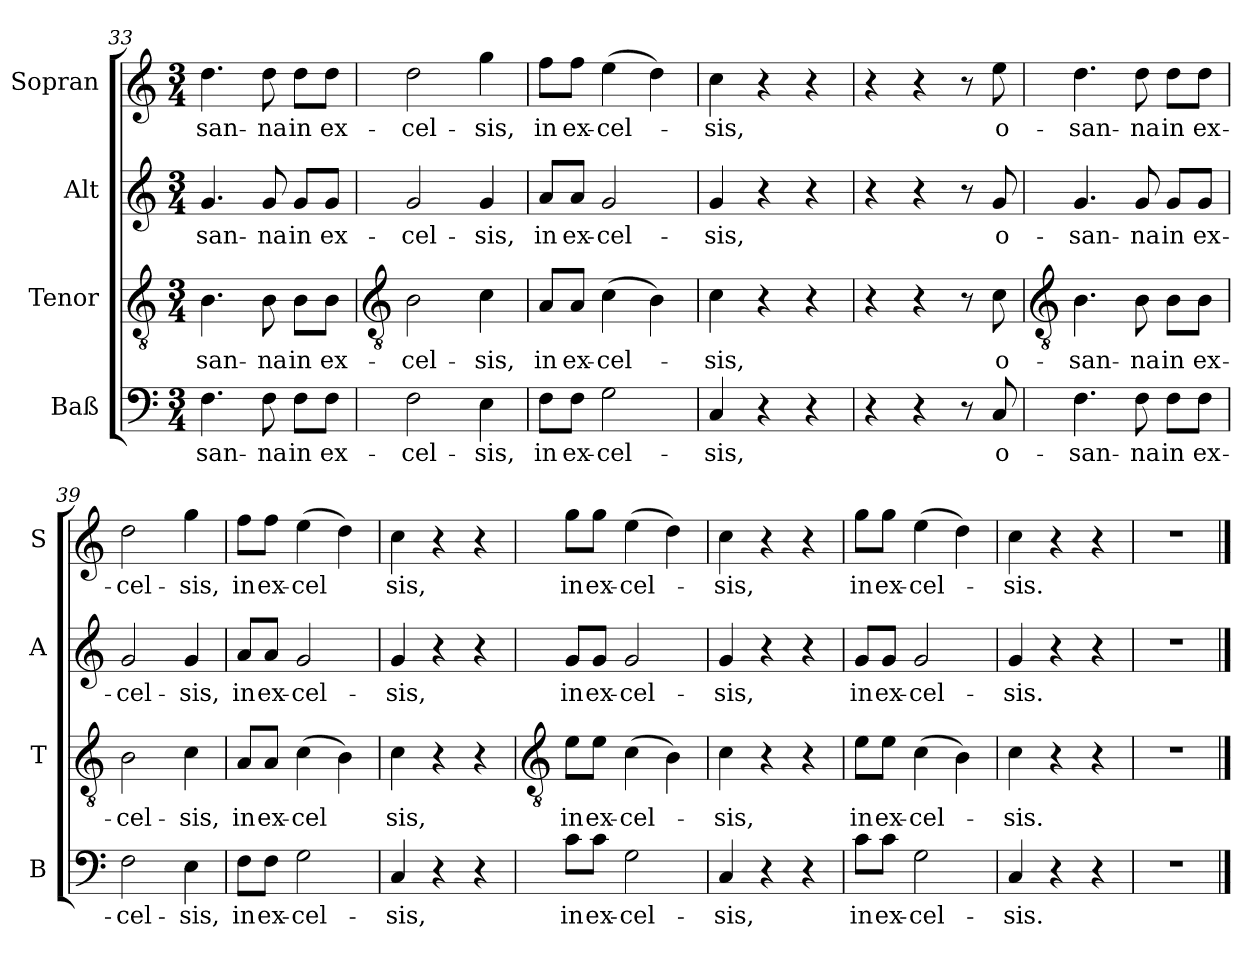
**kern	**text	**kern	**text	**kern	**text	**kern	**text
*part4	*part4	*part3	*part3	*part2	*part2	*part1	*part1
*staff4	*staff4	*staff3	*staff3	*staff2	*staff2	*staff1	*staff1
*I"Baß	*	*I"Tenor	*	*I"Alt	*	*I"Sopran	*
*I'B	*	*I'T	*	*I'A	*	*I'S	*
*clefF4	*	*clefGv2	*	*clefG2	*	*clefG2	*
*k[]	*	*k[]	*	*k[]	*	*k[]	*
*C:	*	*C:	*	*C:	*	*C:	*
*M3/4	*	*M3/4	*	*M3/4	*	*M3/4	*
=33	=33	=33	=33	=33	=33	=33	=33
!	!LO:LY:b	!	!LO:LY:b	!	!LO:LY:b	!	!LO:LY:b
4.F	-san-	4.B	-san-	4.g	-san-	4.dd	-san-
!	!LO:LY:b	!	!LO:LY:b	!	!LO:LY:b	!	!LO:LY:b
8F	-na	8B	-na	8g	-na	8dd	-na
!	!LO:LY:b	!	!LO:LY:b	!	!LO:LY:b	!	!LO:LY:b
8F\L	in	8B\L	in	8g/L	in	8dd\L	in
!	!LO:LY:b	!	!LO:LY:b	!	!LO:LY:b	!	!LO:LY:b
8F\J	ex-	8B\J	ex-	8g/J	ex-	8dd\J	ex-
!!LO:LB:g=z
=34	=34	=34	=34	=34	=34	=34	=34
*	*	*clefGv2	*	*	*	*	*
!	!LO:LY:b	!	!LO:LY:b	!	!LO:LY:b	!	!LO:LY:b
2F	-cel-	2B	-cel-	2g	-cel-	2dd	-cel-
!	!LO:LY:b	!	!LO:LY:b	!	!LO:LY:b	!	!LO:LY:b
4E	-sis,	4c	-sis,	4g	-sis,	4gg	-sis,
=35	=35	=35	=35	=35	=35	=35	=35
!	!LO:LY:b	!	!LO:LY:b	!	!LO:LY:b	!	!LO:LY:b
8F\L	in	8A/L	in	8a/L	in	8ff\L	in
!	!LO:LY:b	!	!LO:LY:b	!	!LO:LY:b	!	!LO:LY:b
8F\J	ex-	8A/J	ex-	8a/J	ex-	8ff\J	ex-
!	!LO:LY:b	!	!LO:LY:b	!	!LO:LY:b	!	!LO:LY:b
2G	-cel-	(>4c	-cel-	2g	-cel-	(>4ee	-cel-
.	.	4B)	.	.	.	4dd)	.
=36	=36	=36	=36	=36	=36	=36	=36
!	!LO:LY:b	!	!LO:LY:b	!	!LO:LY:b	!	!LO:LY:b
4C	sis,	4c	-sis,	4g	sis,	4cc	-sis,
4r	.	4r	.	4r	.	4r	.
4r	.	4r	.	4r	.	4r	.
=37	=37	=37	=37	=37	=37	=37	=37
4r	.	4r	.	4r	.	4r	.
4r	.	4r	.	4r	.	4r	.
8r	.	8r	.	8r	.	8r	.
!	!LO:LY:b	!	!LO:LY:b	!	!LO:LY:b	!	!LO:LY:b
8C	o-	8c	o-	8g	o-	8ee	o-
!!LO:LB:g=z
=38	=38	=38	=38	=38	=38	=38	=38
*	*	*clefGv2	*	*	*	*	*
!	!LO:LY:b	!	!LO:LY:b	!	!LO:LY:b	!	!LO:LY:b
4.F	-san-	4.B	-san-	4.g	-san-	4.dd	-san-
!	!LO:LY:b	!	!LO:LY:b	!	!LO:LY:b	!	!LO:LY:b
8F	-na	8B	-na	8g	-na	8dd	-na
!	!LO:LY:b	!	!LO:LY:b	!	!LO:LY:b	!	!LO:LY:b
8F\L	in	8B\L	in	8g/L	in	8dd\L	in
!	!LO:LY:b	!	!LO:LY:b	!	!LO:LY:b	!	!LO:LY:b
8F\J	ex-	8B\J	ex-	8g/J	ex-	8dd\J	ex-
=39	=39	=39	=39	=39	=39	=39	=39
!	!LO:LY:b	!	!LO:LY:b	!	!LO:LY:b	!	!LO:LY:b
2F	-cel-	2B	-cel-	2g	-cel-	2dd	-cel-
!	!LO:LY:b	!	!LO:LY:b	!	!LO:LY:b	!	!LO:LY:b
4E	-sis,	4c	-sis,	4g	-sis,	4gg	-sis,
=40	=40	=40	=40	=40	=40	=40	=40
!	!LO:LY:b	!	!LO:LY:b	!	!LO:LY:b	!	!LO:LY:b
8F\L	in	8A/L	in	8a/L	in	8ff\L	in
!	!LO:LY:b	!	!LO:LY:b	!	!LO:LY:b	!	!LO:LY:b
8F\J	ex-	8A/J	ex-	8a/J	ex-	8ff\J	ex-
!	!LO:LY:b	!	!LO:LY:b	!	!LO:LY:b	!	!LO:LY:b
2G	-cel-	(>4c	-cel	2g	-cel-	(>4ee	-cel
.	.	4B)	.	.	.	4dd)	.
=41	=41	=41	=41	=41	=41	=41	=41
!	!LO:LY:b	!	!LO:LY:b	!	!LO:LY:b	!	!LO:LY:b
4C	-sis,	4c	sis,	4g	-sis,	4cc	sis,
4r	.	4r	.	4r	.	4r	.
4r	.	4r	.	4r	.	4r	.
!!LO:LB:g=z
=42	=42	=42	=42	=42	=42	=42	=42
*	*	*clefGv2	*	*	*	*	*
!	!LO:LY:b	!	!LO:LY:b	!	!LO:LY:b	!	!LO:LY:b
8c\L	in	8e\L	in	8g/L	in	8gg\L	in
!	!LO:LY:b	!	!LO:LY:b	!	!LO:LY:b	!	!LO:LY:b
8c\J	ex-	8e\J	ex-	8g/J	ex-	8gg\J	ex-
!	!LO:LY:b	!	!LO:LY:b	!	!LO:LY:b	!	!LO:LY:b
2G	-cel-	(>4c	-cel-	2g	-cel-	(>4ee	-cel-
.	.	4B)	.	.	.	4dd)	.
=43	=43	=43	=43	=43	=43	=43	=43
!	!LO:LY:b	!	!LO:LY:b	!	!LO:LY:b	!	!LO:LY:b
4C	-sis,	4c	-sis,	4g	-sis,	4cc	-sis,
4r	.	4r	.	4r	.	4r	.
4r	.	4r	.	4r	.	4r	.
=44	=44	=44	=44	=44	=44	=44	=44
!	!LO:LY:b	!	!LO:LY:b	!	!LO:LY:b	!	!LO:LY:b
8c\L	in	8e\L	in	8g/L	in	8gg\L	in
!	!LO:LY:b	!	!LO:LY:b	!	!LO:LY:b	!	!LO:LY:b
8c\J	ex-	8e\J	ex-	8g/J	ex-	8gg\J	ex-
!	!LO:LY:b	!	!LO:LY:b	!	!LO:LY:b	!	!LO:LY:b
2G	-cel-	(>4c	-cel-	2g	-cel-	(>4ee	-cel-
.	.	4B)	.	.	.	4dd)	.
=45	=45	=45	=45	=45	=45	=45	=45
!	!LO:LY:b	!	!LO:LY:b	!	!LO:LY:b	!	!LO:LY:b
4C	-sis.	4c	-sis.	4g	-sis.	4cc	-sis.
4r	.	4r	.	4r	.	4r	.
4r	.	4r	.	4r	.	4r	.
=46	=46	=46	=46	=46	=46	=46	=46
!LO:N:vis=1	!	!LO:N:vis=1	!	!LO:N:vis=1	!	!LO:N:vis=1	!
2.r	.	2.r	.	2.r	.	2.r	.
==	==	==	==	==	==	==	==
*-	*-	*-	*-	*-	*-	*-	*-
